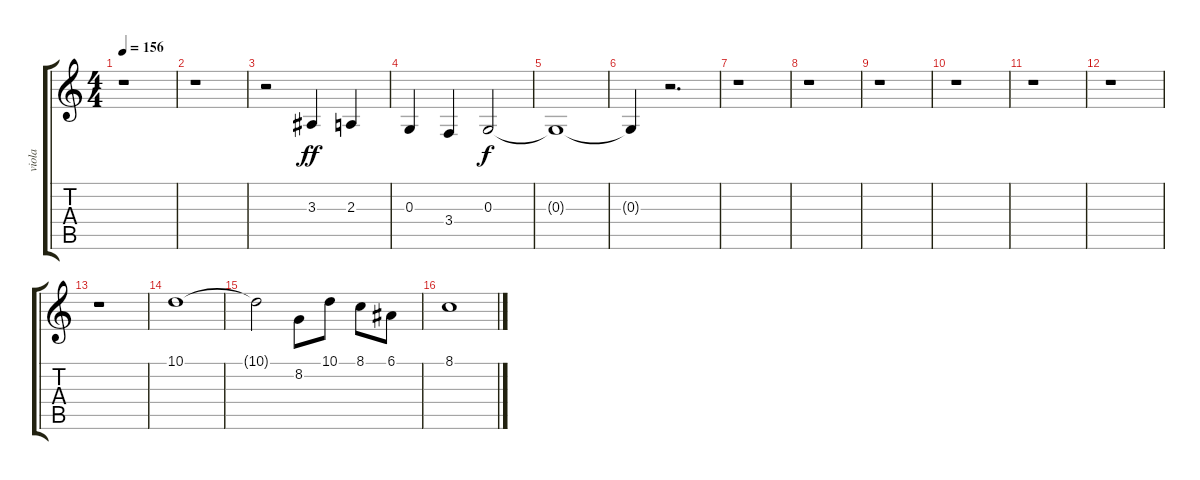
\track ("viola" "viola") {instrument viola}
\staff {score tabs}
\tuning (E4 B3 G3 D3 A2 E2) {hide}
\ts (4 4)
\tempo 156
\clef g2
\ks c
r.1{dy f} |
r.1 |
r.2 3.3.4{dy ff} 2.3.4 |
0.3.4 3.4.4 0.3.2{dy f} |
0.3{t}.1 |
0.3{t}.4 r.2{d} |
r.1 |
r.1 |
r.1 |
r.1 |
r.1 |
r.1 |
r.1 |
10.1.1 |
10.1{t}.2 8.2.8 10.1.8 8.1.8 6.1.8 |
8.1.1
